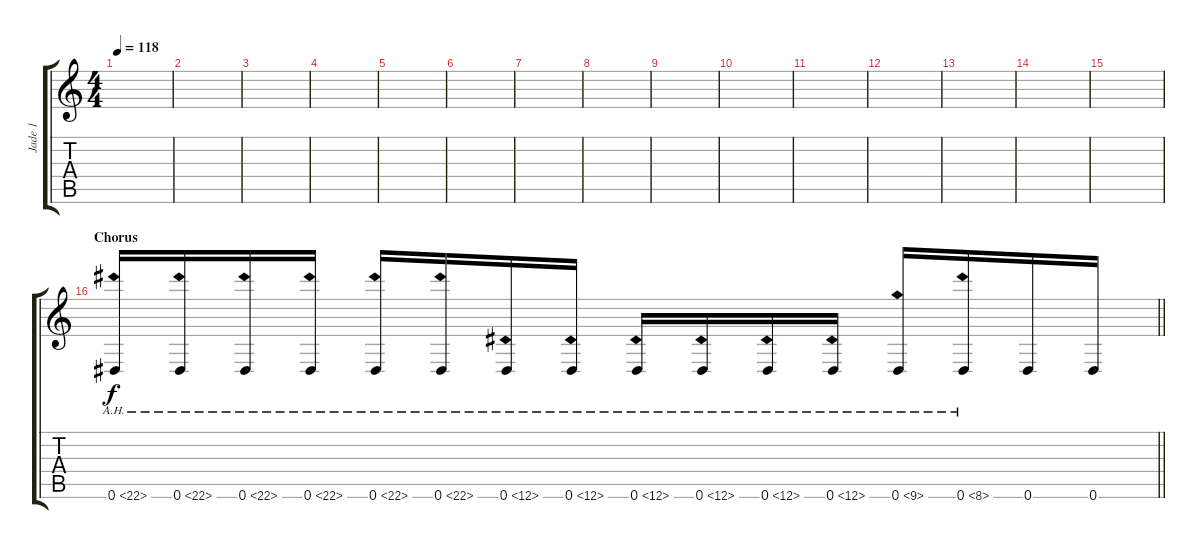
\track ("Jade 1" "Jade 1") {instrument overdrivenguitar}
\staff {score tabs}
\tuning (Eb4 Bb3 Gb3 Db3 Ab2 Eb2) {hide}
\ts (4 4)
\tempo 118
\clef g2
\ks c
|
|
|
|
|
|
|
|
|
|
|
|
|
|
|
\section ("" "Chorus")
\barLineRight lightlight
0.6{ah 22}.16 0.6{ah 22}.16 0.6{ah 22}.16 0.6{ah 22}.16 0.6{ah 22}.16 0.6{ah 22}.16 0.6{ah 12}.16 0.6{ah 12}.16 0.6{ah 12}.16 0.6{ah 12}.16 0.6{ah 12}.16 0.6{ah 12}.16 0.6{ah 9}.16 0.6{ah 8}.16 0.6.16 0.6.16
